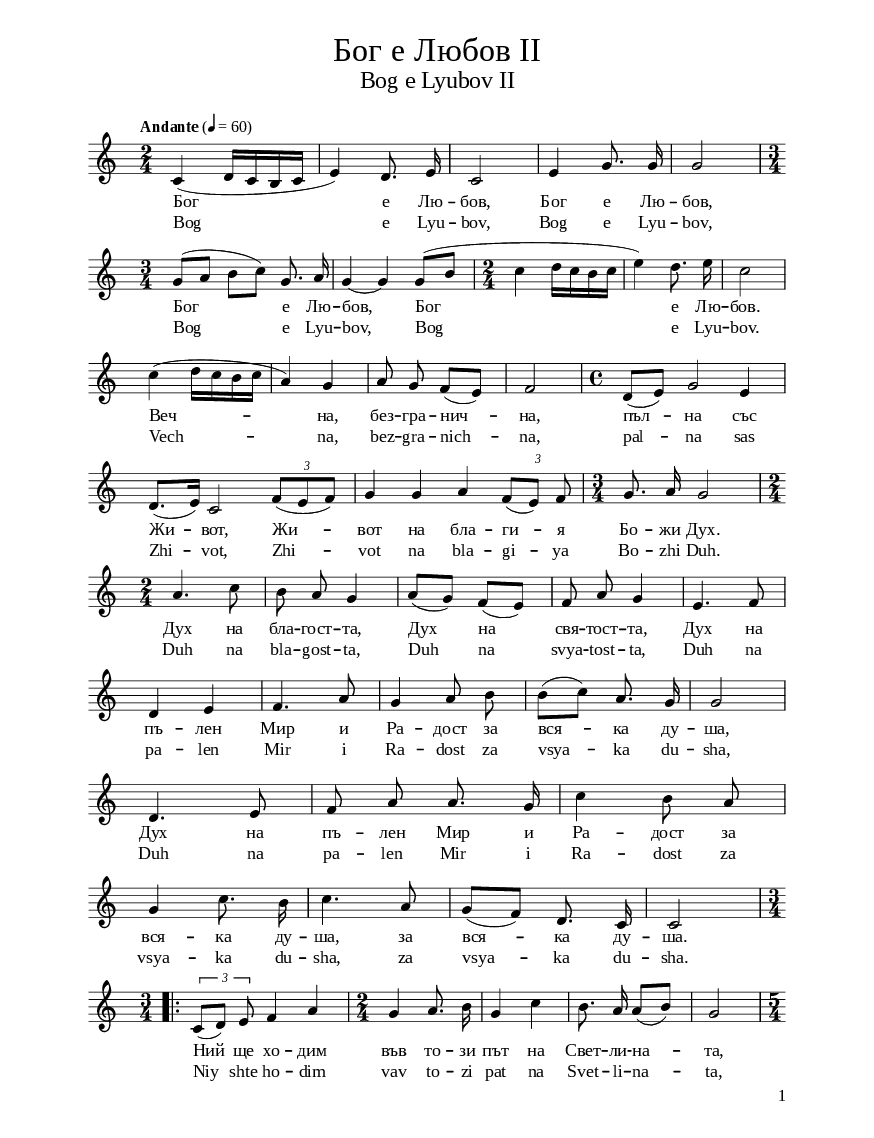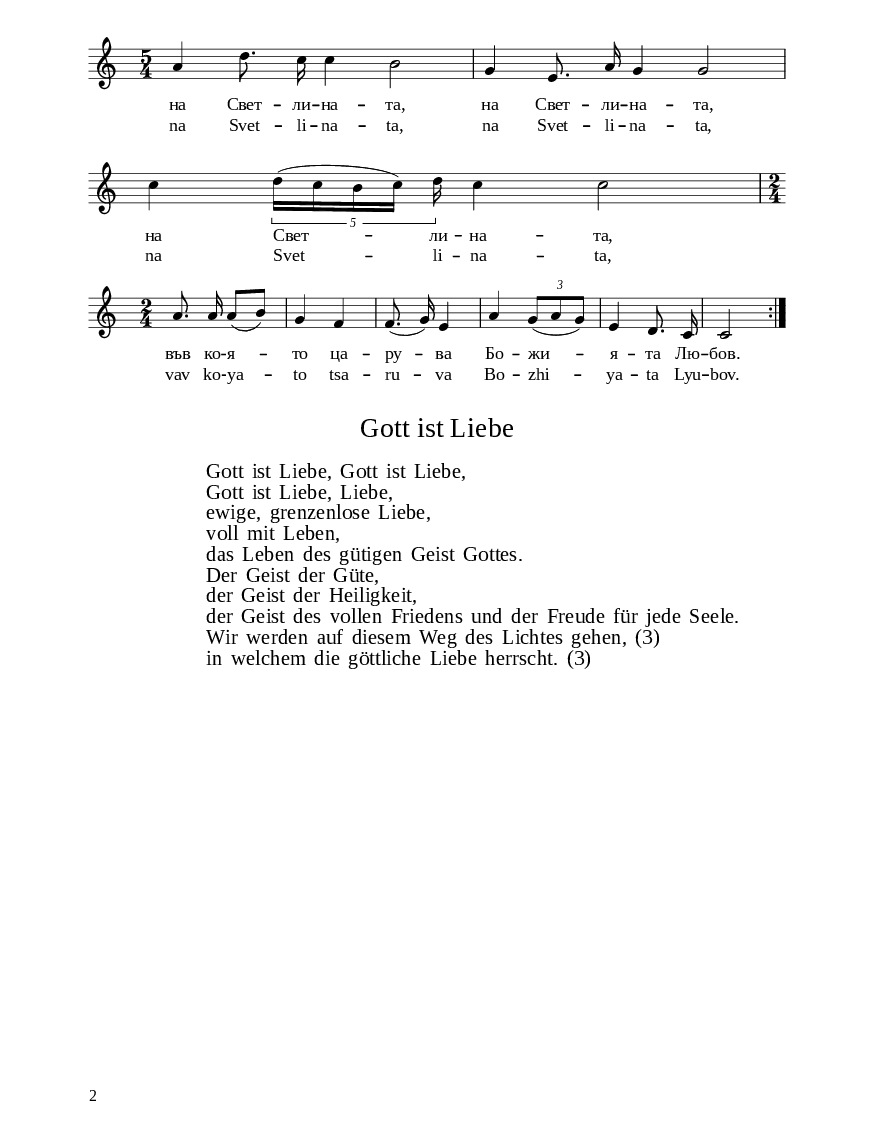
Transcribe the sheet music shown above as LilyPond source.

\version "2.24.0"

% include paper part and global functions
\include "include/globals.ily"

\bookpart {
  \label #'ref166
  \tocItem \markup "Бог е Любов II – Bog e Lyubov II"
  \include "include/bookpart-paper.ily"
  \score {
    \include "include/score-layout.ily"

    \new Voice \absolute {
      \clef treble
      \key c \major
      \time 2/4
      \tempoFunc "Andante" 4 "60"
      \autoBeamOff
      c'4 (  d'16 [  c'16  b16  c'16 ]
      | % 2
      e'4 )  d'8.  e'16 | % 3
      c'2 | % 4
      e'4  g'8.  g'16 | % 5
      g'2 \break | % 6
      \time 3/4 g'8 ( [  a'8 ]  b'8 [  c''8 ) ]  % 7
      g'8.   a'16 |  g'4 ~  % 8
      g'4  g'8 ( [  b'8 ] | % 9
      \time 2/4 c''4  d''16 [  c''16  b'16
      c''16 ] |
      e''4 )  d''8.  e''16 | % 11
      c''2 \break | % 12
      c''4 (  d''16 [  c''16  b'16
      c''16 ] | % 13
      a'4 )  g'4 | % 14
      a'8  g'8  f'8 ( [  e'8 ) ] | % 15
      f'2 | % 16
      \time 4/4  | % 16
      d'8 ( [  e'8 ) ]  g'2  e'4 | \break % 17
      d'8. ( [  e'16 ) ]  c'2 \once \omit
      TupletBracket
      \times 2/3  {
        f'8 ( [  e'8  f'8 ) ]
      }
      |  % 18
      g'4  g'4  a'4 \once \omit TupletBracket
      \times 2/3  {
        f'8 ( [  e'8 )  ] f'8
      }
      | % 19
      \time 3/4  | % 19
      g'8.  a'16  g'2 |
      \time 2/4  |
      a'4.  c''8 |  % 21
      b'8  a'8  g'4 |  % 22
      a'8 ( [  g'8 ) ]  f'8 ( [  e'8 ) ]
      | % 23
      f'8  a'8  g'4 | % 24
      e'4.  f'8 | % 25
      d'4  e'4 | % 26
      f'4.  a'8   | % 27
      g'4  a'8  b'8 | % 28
      b'8 ( [  c''8 ) ]  a'8.  g'16 | % 29
      g'2 \break |
      d'4.  e'8 | % 31
      f'8  a'8  a'8.  g'16 | % 32
      c''4  b'8  a'8 \break | % 33
      g'4  c''8.  b'16 | % 34
      c''4.  a'8 | % 35
      g'8 ( [  f'8 ) ]  d'8.  c'16 | % 36
      c'2 \break
      \repeat volta 2 {
        | % 37
        \time 3/4  | % 37

        \times 2/3  {
          c'8 ( [  d'8 ) ]  e'8
        }
        f'4  a'4 | % 38
        \time 2/4  | % 38
        g'4  a'8.   b'16   | % 39
        g'4  c''4  |
        b'8.  a'16  a'8 ( [  b'8 ) ] | % 41
        g'2  | \pageBreak % 42
        \time 5/4  | % 42
        a'4  d''8.  c''16  c''4
        b'2 | % 43
        g'4  e'8.  a'16  g'4  g'2 | \break % 44
        c''4
        \times 4/5  {
          d''16 ( [  c''16  b'16
          c''16 )  ] d''16
        }
        c''4  c''2 \break | % 45
        \time 2/4  | % 45
        a'8.  a'16  a'8 ( [  b'8 ) ] | % 46
        g'4  f'4 | % 47
        f'8. (  g'16 )  e'4 | % 48
        a'4 \once \omit TupletBracket
        \times 2/3  {
          g'8 ( [  a'8  g'8 ) ]
        }
        | % 49
        e'4  d'8.  c'16 |
        c'2
      }
    }

    \addlyrics {
      Бог е Лю -- бов,
      Бог е Лю -- бов, Бог    е
      Лю -- бов,  Бог
      е Лю -- бов. Веч --
      на, без -- гра -- нич
      -- на, пъл -- на със Жи --
      вот, Жи --  вот на бла -- ги
      -- я Бо -- жи Дух. Дух на бла --
      гост -- та, Дух  на  свя --
      тост -- та, Дух на пъ -- лен Мир
      и Ра -- дост за вся -- ка ду --
      ша, Дух на пъ -- лен Мир и Ра --
      дост за вся -- ка ду -- ша, за
      вся -- ка ду -- ша. Ний  ще
      хо -- дим във то -- зи път на
      Свет -- ли -- на -- та, на Свет --
      ли -- на -- та, на Свет -- ли -- на --
      та, на Свет --   ли -- на --
      та, във ко -- я -- то ца -- ру
      -- ва Бо -- жи --  я -- та
      Лю -- бов.}
      \addlyrics {
        Bog e Lyu -- bov,
        Bog e Lyu -- bov, Bog    e
        Lyu -- bov,  Bog
        e Lyu -- bov. Vech --
        na, bez -- gra -- nich
        -- na, pal -- na sas Zhi --
        vot, Zhi --  vot na bla -- gi
        -- ya Bo -- zhi Duh. Duh na bla --
        gost -- ta, Duh  na  svya --
        tost -- ta, Duh na pa -- len Mir
        i Ra -- dost za vsya -- ka du --
        sha, Duh na pa -- len Mir i Ra --
        dost za vsya -- ka du -- sha, za
        vsya -- ka du -- sha. Niy  shte
        ho -- dim vav to -- zi pat na
        Svet -- li -- na -- ta, na Svet --
        li -- na -- ta, na Svet -- li -- na --
        ta, na Svet --   li -- na --
        ta, vav ko -- ya -- to tsa -- ru
        -- va Bo -- zhi --  ya -- ta
        Lyu -- bov.}

        \header {
          title = \titleFunc "Бог е Любов II" "Bog e Lyubov II"
        }

        \midi{}

      } % score



      % include foreign translation(s) of the song
      \version "2.22.1"

\markup \fill-line { \fontsize #deTitleFontSize "Gott ist Liebe" }
\markup \null
\markup \null
\markup \fontsize #deCoupletFontSize {
  \hspace #10
  \override #`(baseline-skip . ,deCoupletBaselineSkip)
  \column {


    \line { " "  Gott ist Liebe, Gott ist Liebe, }

    \line { " " Gott ist Liebe, Liebe,}

    \line { " " ewige, grenzenlose Liebe, }

    \line { " " voll mit Leben, }

    \line { " " das Leben des gütigen Geist Gottes. }

    \line { " " Der Geist der Güte, }

    \line { " " der Geist der Heiligkeit,}

    \line { " " der Geist des vollen Friedens und der Freude für jede Seele.}

    \line { " " Wir werden auf diesem Weg des Lichtes gehen, (3)  }
    \line { " " in welchem die göttliche Liebe herrscht. (3)}



  }


}


    } % bookpart


